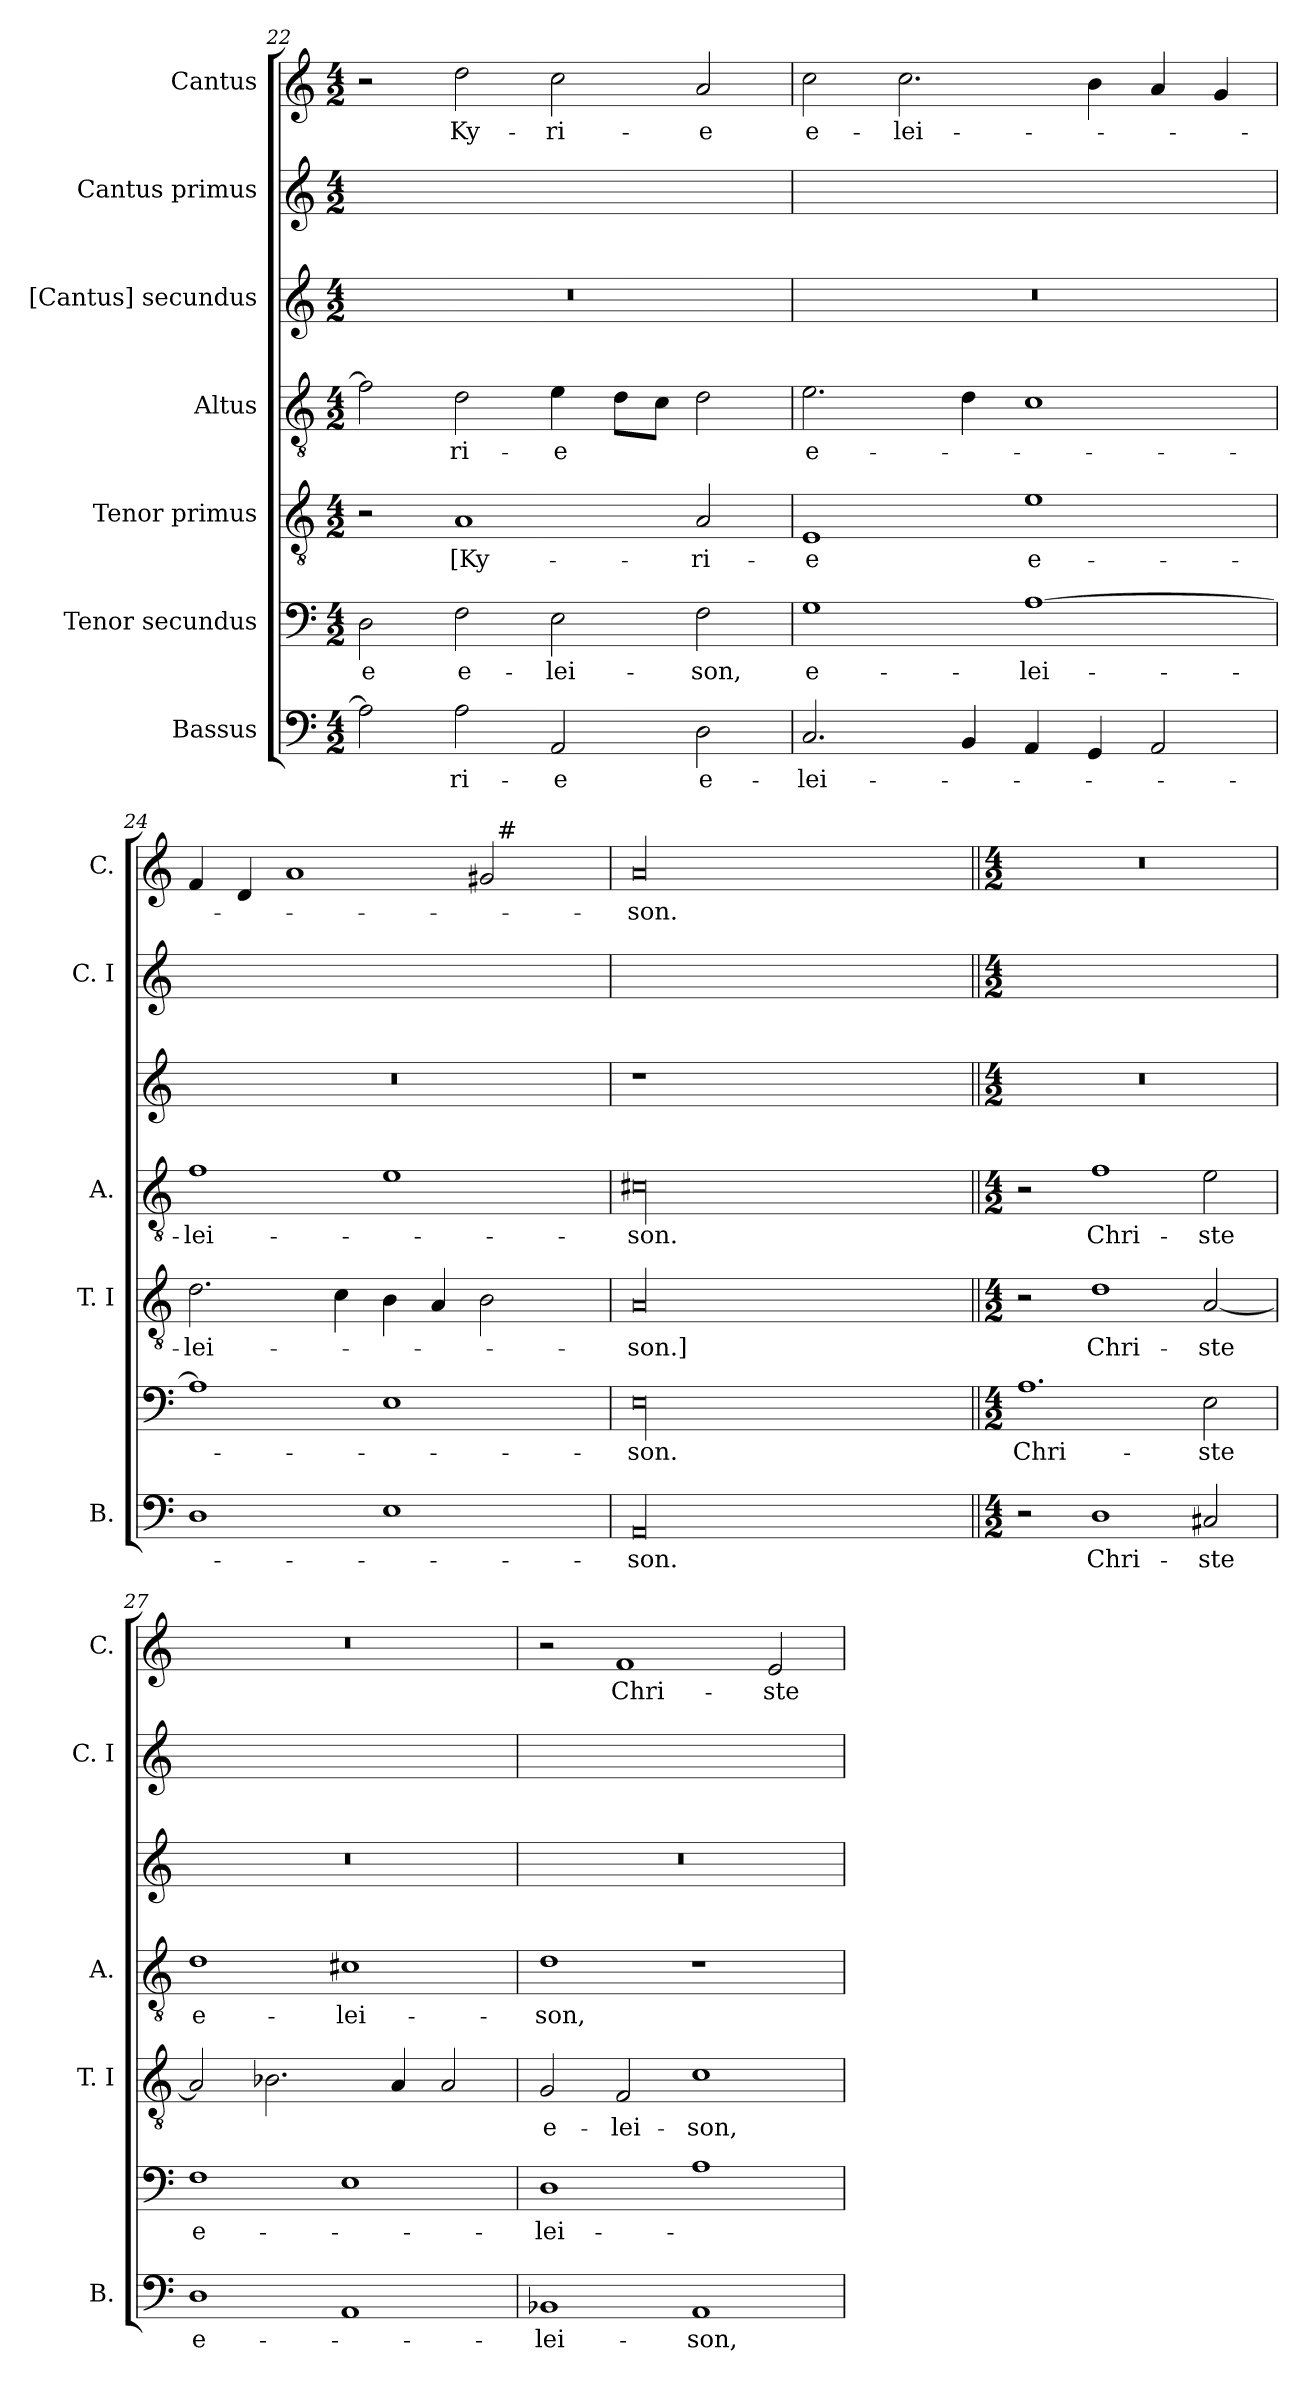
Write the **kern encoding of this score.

**kern	**text	**kern	**text	**kern	**text	**kern	**text	**kern	**kern	**kern	**text
*part7	*part7	*part6	*part6	*part5	*part5	*part4	*part4	*part3	*part2	*part1	*part1
*staff7	*staff7	*staff6	*staff6	*staff5	*staff5	*staff4	*staff4	*staff3	*staff2	*staff1	*staff1
*I"Bassus	*	*I"Tenor secundus	*	*I"Tenor primus	*	*I"Altus	*	*I"[Cantus] secundus	*I"Cantus primus	*I"Cantus	*
*I'B.	*	*	*	*I'T. I	*	*I'A.	*	*	*I'C. I	*I'C.	*
!!LO:LB:g=z
*clefF4	*	*clefF4	*	*clefGv2	*	*clefGv2	*	*clefG2	*clefG2	*clefG2	*
*	*	*	*	*ITrd7c12	*	*ITrd7c12	*	*	*	*	*
*k[]	*	*k[]	*	*k[]	*	*k[]	*	*k[]	*k[]	*k[]	*
*C:	*	*C:	*	*C:	*	*C:	*	*C:	*C:	*C:	*
*M4/2	*	*M4/2	*	*M4/2	*	*M4/2	*	*M4/2	*M4/2	*M4/2	*
=22	=22	=22	=22	=22	=22	=22	=22	=22	=22	=22	=22
!	!	!	!LO:LY:b:color=#000000	!	!	!	!	!LO:N:vis=1	!LO:N:vis=1	!	!
2Ai\]	.	2Di\	-e	2r	.	2Fi\]	.	0r	0ryy	2r	.
!	!LO:LY:b:color=#000000	!	!	!	!	!	!	!	!	!	!
!	!	!	!LO:LY:b:color=#000000	!	!	!	!	!	!	!	!
!	!	!	!	!	!LO:LY:b:color=#000000	!	!	!	!	!	!
!	!	!	!	!	!	!	!LO:LY:b:color=#000000	!	!	!	!
!	!	!	!	!	!	!	!	!	!	!	!LO:LY:b:color=#000000
2Ai\	-ri-	2Fi\	e-	1AAi	[Ky-	2Di\	-ri-	.	.	2ddi\	Ky-
!	!LO:LY:b:color=#000000	!	!	!	!	!	!	!	!	!	!
!	!	!	!LO:LY:b:color=#000000	!	!	!	!	!	!	!	!
!	!	!	!	!	!	!	!LO:LY:b:color=#000000	!	!	!	!
!	!	!	!	!	!	!	!	!	!	!	!LO:LY:b:color=#000000
2AAi/	-e	2Ei\	-lei-	.	.	4Ei\	-e	.	.	2cci\	-ri-
.	.	.	.	.	.	8Di\L	.	.	.	.	.
.	.	.	.	.	.	8Ci\J	.	.	.	.	.
!	!LO:LY:b:color=#000000	!	!	!	!	!	!	!	!	!	!
!	!	!	!LO:LY:b:color=#000000	!	!	!	!	!	!	!	!
!	!	!	!	!	!LO:LY:b:color=#000000	!	!	!	!	!	!
!	!	!	!	!	!	!	!	!	!	!	!LO:LY:b:color=#000000
2Di\	e-	2Fi\	-son,	2AAi/	-ri-	2Di\	.	.	.	2ai/	-e
=23	=23	=23	=23	=23	=23	=23	=23	=23	=23	=23	=23
!	!LO:LY:b:color=#000000	!	!	!	!	!	!	!	!	!	!
!	!	!	!LO:LY:b:color=#000000	!	!	!	!	!	!	!	!
!	!	!	!	!	!LO:LY:b:color=#000000	!	!	!	!	!	!
!	!	!	!	!	!	!	!LO:LY:b:color=#000000	!LO:N:vis=1	!LO:N:vis=1	!	!
!	!	!	!	!	!	!	!	!	!	!	!LO:LY:b:color=#000000
2.Ci/	-lei-	1Gi	e-	1EEi	-e	2.Ei\	e-	0r	0ryy	2cci\	e-
!	!	!	!	!	!	!	!	!	!	!	!LO:LY:b:color=#000000
.	.	.	.	.	.	.	.	.	.	2.cci\	-lei-
4BBi/	.	.	.	.	.	4Di\	.	.	.	.	.
!	!	!	!LO:LY:b:color=#000000	!	!	!	!	!	!	!	!
!	!	!	!	!	!LO:LY:b:color=#000000	!	!	!	!	!	!
4AAi/	.	[1Ai	-lei-	1Ei	e-	1Ci	.	.	.	.	.
4GGi/	.	.	.	.	.	.	.	.	.	4bi\	.
2AAi/	.	.	.	.	.	.	.	.	.	4ai/	.
.	.	.	.	.	.	.	.	.	.	4gi/	.
=24	=24	=24	=24	=24	=24	=24	=24	=24	=24	=24	=24
!	!	!	!	!	!LO:LY:b:color=#000000	!	!	!	!	!	!
!	!	!	!	!	!	!	!LO:LY:b:color=#000000	!LO:N:vis=1	!LO:N:vis=1	!	!
*	*	*	*	*	*	*	*	*	*	*^	*
1Di	.	1Ai]	.	2.Di\	-lei-	1Fi	-lei-	0r	0ryy	4fi/	1ryy	.
.	.	.	.	.	.	.	.	.	.	4di/	.	.
.	.	.	.	.	.	.	.	.	.	1ai	.	.
.	.	.	.	4Ci\	.	.	.	.	.	.	.	.
1Ei	.	1Ei	.	4BBi\	.	1Ei	.	.	.	.	2ryy	.
.	.	.	.	4AAi/	.	.	.	.	.	.	.	.
.	.	.	.	2BBi\	.	.	.	.	.	2g#i/	32ryy	.
.	.	.	.	.	.	.	.	.	.	.	256ryy	.
!	!	!	!	!	!	!	!	!	!	!	!LO:TX:a:t=#	!
.	.	.	.	.	.	.	.	.	.	.	4ryy	.
.	.	.	.	.	.	.	.	.	.	.	8ryy	.
.	.	.	.	.	.	.	.	.	.	.	16ryy	.
.	.	.	.	.	.	.	.	.	.	.	64..ryy	.
*	*	*	*	*	*	*	*	*	*	*v	*v	*
=25	=25	=25	=25	=25	=25	=25	=25	=25	=25	=25	=25
*	*	*	*	*	*	*	*	*	*	*^	*
!	!LO:LY:b:color=#000000	!	!	!	!	!	!	!	!	!	!	!
*	*	*	*	*	*	*	*	*	*	*v	*v	*
*	*	*	*	*	*	*	*	*	*	*^	*
!	!	!	!LO:LY:b:color=#000000	!	!	!	!	!	!	!	!	!
*	*	*	*	*	*	*	*	*	*	*v	*v	*
*	*	*	*	*	*	*	*	*	*	*^	*
!	!	!	!	!	!LO:LY:b:color=#000000	!	!	!	!	!	!	!
*	*	*	*	*	*	*	*	*	*	*v	*v	*
*	*	*	*	*	*	*	*	*	*	*^	*
!	!	!	!	!	!	!	!LO:LY:b:color=#000000	!LO:N:vis=1	!LO:N:vis=1	!	!	!
*	*	*	*	*	*	*	*	*	*	*v	*v	*
*	*	*	*	*	*	*	*	*	*	*^	*
!	!	!	!	!	!	!	!	!	!	!	!	!LO:LY:b:color=#000000
*	*	*	*	*	*	*	*	*	*	*v	*v	*
00AAi	-son.	00Ei	-son.	00AAi	-son.]	00C#Xi	-son.	0r	0ryy	00ai	-son.
.	.	.	.	.	.	.	.	0ryy	0ryy	.	.
!!LO:LB:g=z
=26||	=26||	=26||	=26||	=26||	=26||	=26||	=26||	=26||	=26||	=26||	=26||
*M4/2	*	*M4/2	*	*M4/2	*	*M4/2	*	*M4/2	*M4/2	*M4/2	*
!	!	!	!LO:LY:b:color=#000000	!	!	!	!	!LO:N:vis=1	!LO:N:vis=1	!LO:N:vis=1	!
2r	.	1.Ai	Chri-	2r	.	2r	.	0r	0ryy	0r	.
!	!LO:LY:b:color=#000000	!	!	!	!	!	!	!	!	!	!
!	!	!	!	!	!LO:LY:b:color=#000000	!	!	!	!	!	!
!	!	!	!	!	!	!	!LO:LY:b:color=#000000	!	!	!	!
1Di	Chri-	.	.	1Di	Chri-	1Fi	Chri-	.	.	.	.
!	!LO:LY:b:color=#000000	!	!	!	!	!	!	!	!	!	!
!	!	!	!LO:LY:b:color=#000000	!	!	!	!	!	!	!	!
!	!	!	!	!	!LO:LY:b:color=#000000	!	!	!	!	!	!
!	!	!	!	!	!	!	!LO:LY:b:color=#000000	!	!	!	!
2C#Xi/	-ste	2Ei\	-ste	[2AAi/	-ste	2Ei\	-ste	.	.	.	.
=27	=27	=27	=27	=27	=27	=27	=27	=27	=27	=27	=27
!	!LO:LY:b:color=#000000	!	!	!	!	!	!	!	!	!	!
!	!	!	!LO:LY:b:color=#000000	!	!	!	!	!	!	!	!
!	!	!	!	!	!	!	!LO:LY:b:color=#000000	!LO:N:vis=1	!LO:N:vis=1	!LO:N:vis=1	!
1Di	e-	1Fi	e-	2AAi/]	.	1Di	e-	0r	0ryy	0r	.
.	.	.	.	2.BB-Xi\	.	.	.	.	.	.	.
!	!	!	!	!	!	!	!LO:LY:b:color=#000000	!	!	!	!
1AAi	.	1Ei	.	.	.	1C#Xi	-lei-	.	.	.	.
.	.	.	.	4AAi/	.	.	.	.	.	.	.
.	.	.	.	2AAi/	.	.	.	.	.	.	.
=28	=28	=28	=28	=28	=28	=28	=28	=28	=28	=28	=28
!	!LO:LY:b:color=#000000	!	!	!	!	!	!	!	!	!	!
!	!	!	!LO:LY:b:color=#000000	!	!	!	!	!	!	!	!
!	!	!	!	!	!LO:LY:b:color=#000000	!	!	!	!	!	!
!	!	!	!	!	!	!	!LO:LY:b:color=#000000	!LO:N:vis=1	!LO:N:vis=1	!	!
1BB-Xi	-lei-	1Di	-lei-	2GGi/	e-	1Di	-son,	0r	0ryy	2r	.
!	!	!	!	!	!LO:LY:b:color=#000000	!	!	!	!	!	!
!	!	!	!	!	!	!	!	!	!	!	!LO:LY:b:color=#000000
.	.	.	.	2FFi/	-lei-	.	.	.	.	1fi	Chri-
!	!LO:LY:b:color=#000000	!	!	!	!	!	!	!	!	!	!
!	!	!	!	!	!LO:LY:b:color=#000000	!	!	!	!	!	!
1AAi	-son,	1Ai	.	1Ci	-son,	1r	.	.	.	.	.
!	!	!	!	!	!	!	!	!	!	!	!LO:LY:b:color=#000000
.	.	.	.	.	.	.	.	.	.	2ei/	-ste
=	=	=	=	=	=	=	=	=	=	=	=
*-	*-	*-	*-	*-	*-	*-	*-	*-	*-	*-	*-
